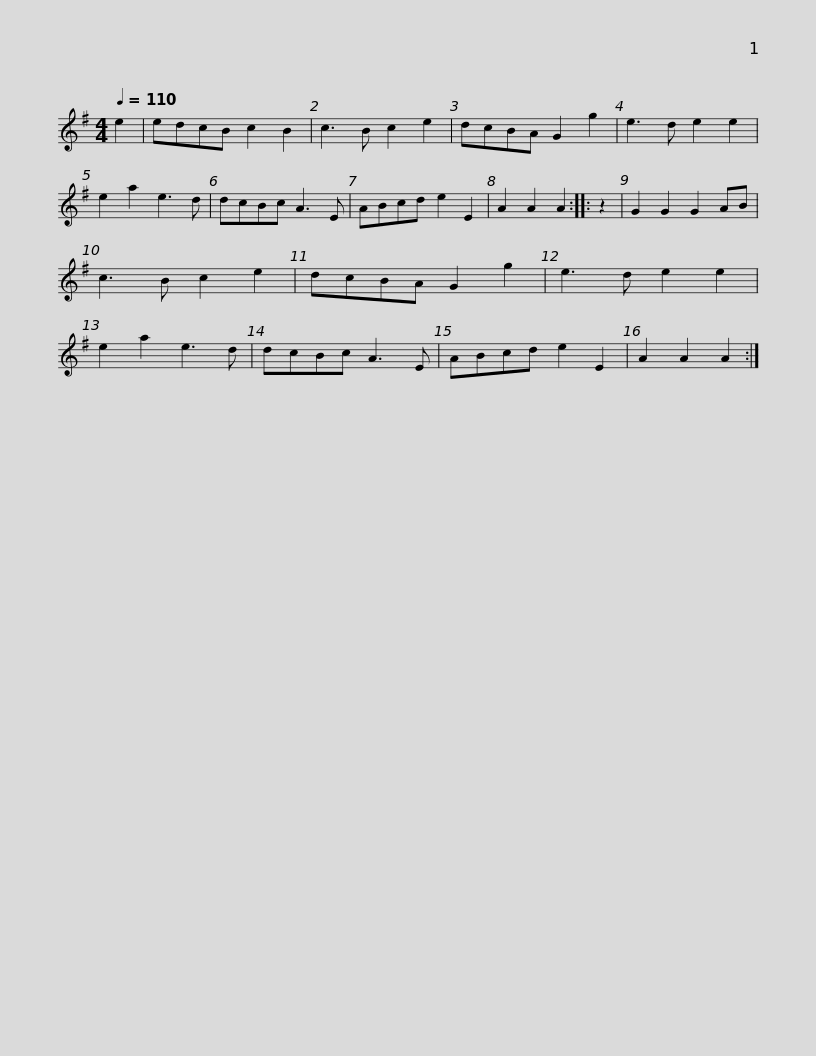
X:1
L:1/8
Q:1/4=110
M:4/4
I:linebreak $
K:G
V:1 treble
V:1
 e2 | edcB c2 B2 | c3 B c2 e2 | dcBA G2 g2 | e3 d e2 e2 | %5
 e2 a2 e3 d | dcBc A3 E | ABcd e2 E2 |$ A2 A2 A2 :: z2 | %10
 G2 G2 G2 AB | c3 B c2 e2 | dcBA G2 g2 | e3 d e2 e2 | e2 a2 e3 d | %15
 dcBc A3 E | ABcd e2 E2 |$ A2 A2 A2 :| %18
